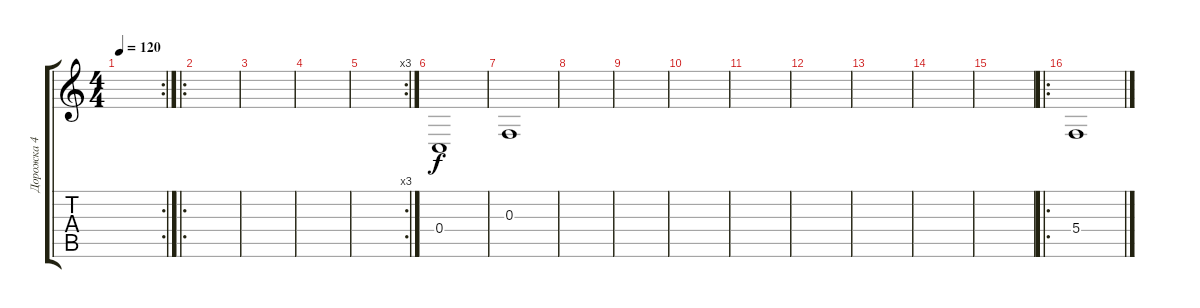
\track ("Дорожка 4" "Дорожка 4") {instrument violin}
\staff {score tabs}
\tuning (D4 A3 F3 C3 G2 C2) {hide}
\rc 2
\ts (4 4)
\tempo 120
\clef g2
\ks c
|
\ro
|
|
|
\rc 3
|
0.4.1 |
0.3.1 |
|
|
|
|
|
|
|
|
\ro
5.4.1
